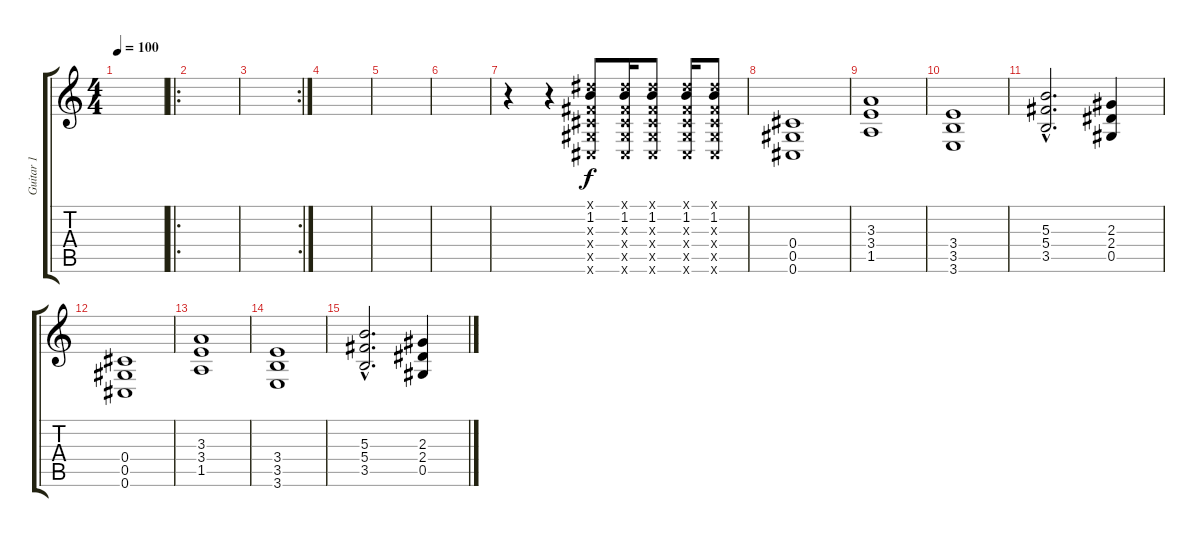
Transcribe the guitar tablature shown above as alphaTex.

\track ("Guitar 1" "Guitar 1") {instrument distortionguitar}
\staff {score tabs}
\tuning (Eb4 Bb3 Gb3 Db3 Ab2 Db2) {hide}
\ts (4 4)
\tempo 100
\clef g2
\ks c
|
\ro
|
\rc 2
|
|
|
|
r.4 r.4 (0.1{x} 1.2 0.3{x} 0.4{x} 0.5{x} 0.6{x}).8 (0.1{x} 1.2 0.3{x} 0.4{x} 0.5{x} 0.6{x}).16 (0.1{x} 1.2 0.3{x} 0.4{x} 0.5{x} 0.6{x}).8 (0.1{x} 1.2 0.3{x} 0.4{x} 0.5{x} 0.6{x}).16 (0.1{x} 1.2 0.3{x} 0.4{x} 0.5{x} 0.6{x}).8 |
(0.4 0.5 0.6).1 |
(3.3 3.4 1.5).1 |
(3.4 3.5 3.6).1 |
(5.3{hac} 5.4{hac} 3.5{hac}).2{d} (2.3 2.4 0.5).4 |
(0.4 0.5 0.6).1 |
(3.3 3.4 1.5).1 |
(3.4 3.5 3.6).1 |
(5.3{hac} 5.4{hac} 3.5{hac}).2{d} (2.3 2.4 0.5).4
